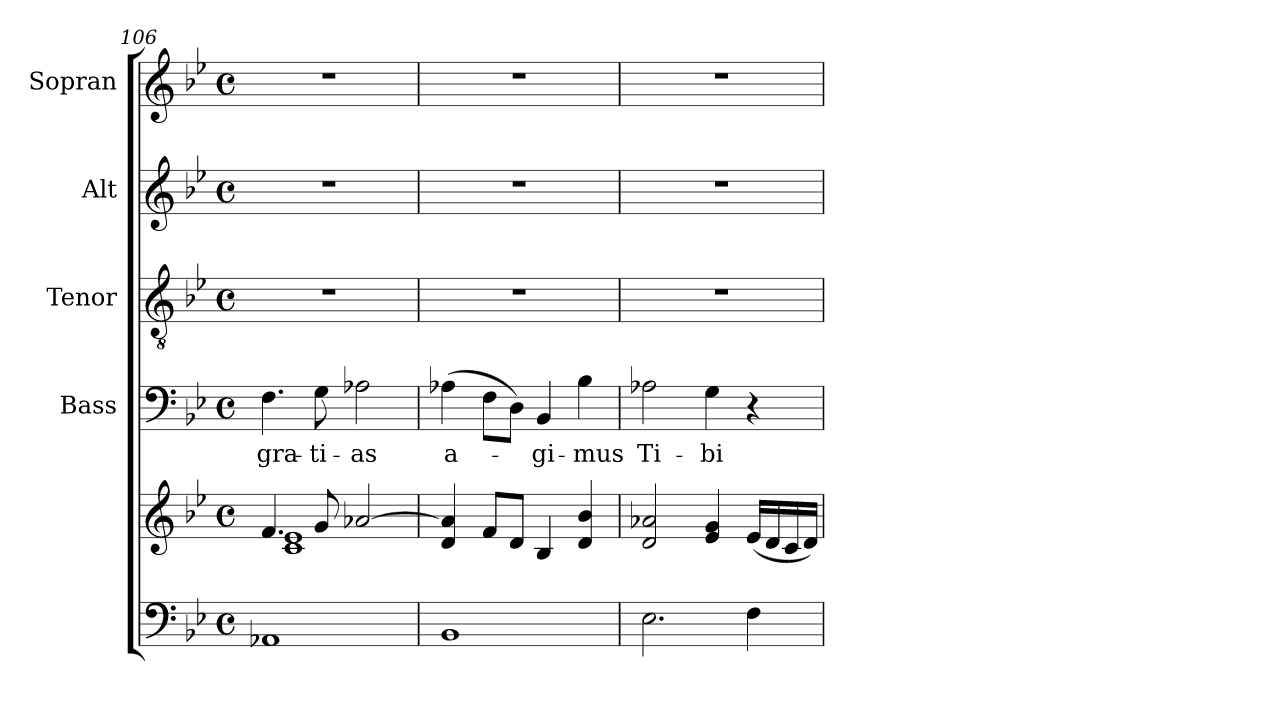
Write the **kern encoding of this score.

**kern	**kern	**kern	**text	**kern	**kern	**kern
*part5	*part5	*part4	*part4	*part3	*part2	*part1
*staff6	*staff5	*staff4	*staff4	*staff3	*staff2	*staff1
*	*	*I"Bass	*	*I"Tenor	*I"Alt	*I"Sopran
*	*	*I'B.	*	*I'T.	*I'A.	*I'S.
!!LO:LB:g=z
*clefF4	*clefG2	*clefF4	*	*clefGv2	*clefG2	*clefG2
*k[b-e-]	*k[b-e-]	*k[b-e-]	*	*k[b-e-]	*k[b-e-]	*k[b-e-]
*B-:	*B-:	*B-:	*	*B-:	*B-:	*B-:
*M4/4	*M4/4	*M4/4	*	*M4/4	*M4/4	*M4/4
*met(c)	*met(c)	*met(c)	*	*met(c)	*met(c)	*met(c)
=106	=106	=106	=106	=106	=106	=106
*	*^	*	*	*	*	*
!	!	!	!	!LO:LY:b	!	!	!
1AA-X	4.f/	1c 1e-	4.F\	gra-	1r	1r	1r
!	!	!	!	!LO:LY:b	!	!	!
.	8g/	.	8G\	-ti-	.	.	.
!	!	!	!	!LO:LY:b	!	!	!
.	[>2a-X/	.	2A-X\	-as	.	.	.
*	*v	*v	*	*	*	*	*
=107	=107	=107	=107	=107	=107	=107
!	!	!	!LO:LY:b	!	!	!
1BB-	4d/ 4a-/]	(>4A-X\	a-	1r	1r	1r
.	8f/L	8F\L	.	.	.	.
.	8d/J	8D\J)	.	.	.	.
!	!	!	!LO:LY:b	!	!	!
.	4B-/	4BB-/	-gi-	.	.	.
!	!	!	!LO:LY:b	!	!	!
.	4d/ 4b-/	4B-\	-mus	.	.	.
=108	=108	=108	=108	=108	=108	=108
!	!	!	!LO:LY:b	!	!	!
2.E-\	2d/ 2a-X/	2A-X\	Ti-	1r	1r	1r
!	!	!	!LO:LY:b	!	!	!
.	4e-/ 4g/	4G\	-bi	.	.	.
4F\	(<16e-/LL	4r	.	.	.	.
.	16d/	.	.	.	.	.
.	16c/	.	.	.	.	.
.	16d/JJ)	.	.	.	.	.
=	=	=	=	=	=	=
*-	*-	*-	*-	*-	*-	*-
